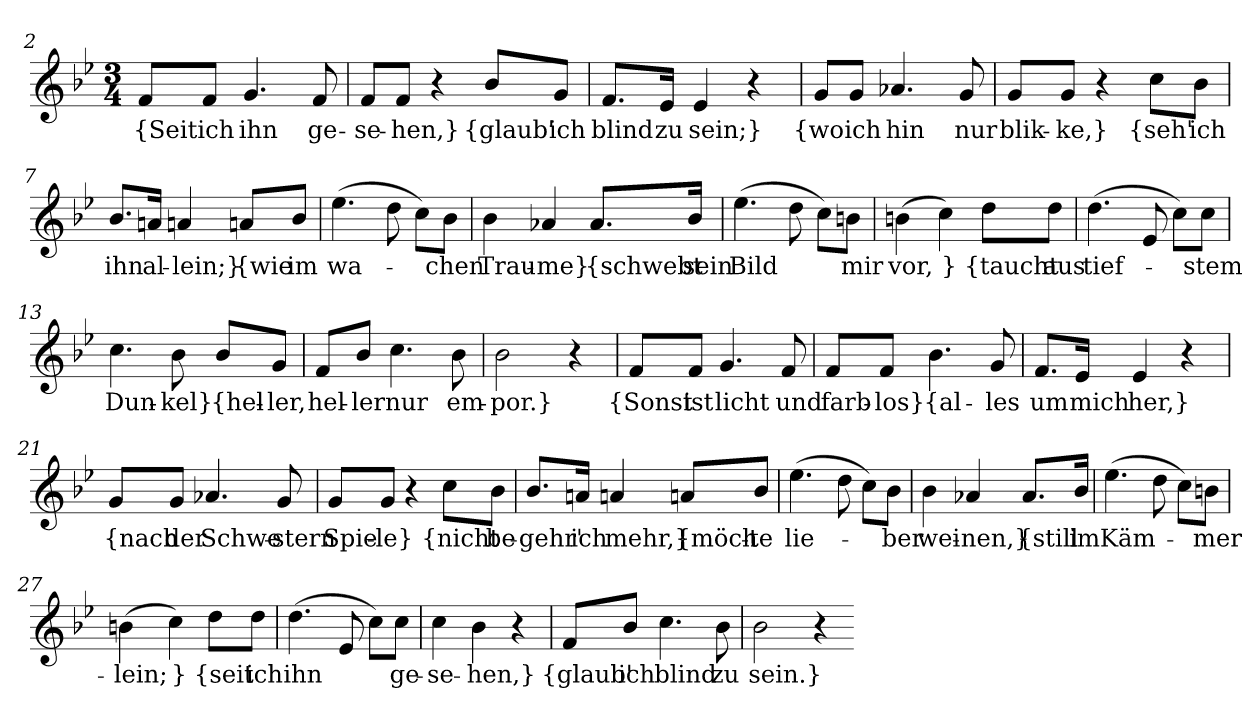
**kern	**text
*part1	*part1
*staff1	*staff1
*clefG2	*
*k[b-e-]	*
*M3/4	*
=2	=2
8f/L	{Seit
8f/J	ich
4.g	ihn
8f	ge-
=3	=3
8f/L	-se-
8f/J	-hen,}
4r	.
8b-/L	{glaub'
8g/J	ich
=4	=4
8.f/L	blind
16e-/Jk	zu
4e-	sein;}
4r	.
=5	=5
8g/L	{wo
8g/J	ich
4.a-X	hin
8g	nur
=6	=6
8g/L	blik-
8g/J	-ke,}
4r	.
8cc\L	{seh'
8b-\J	ich
=7	=7
8.b-/L	ihn
16an/Jk	al-
4an	-lein;}
8an/L	{wie
8b-/J	im
=8	=8
(4.ee-	wa-
8dd	.
8cc\L)	.
8b-\J	-chen
=9	=9
4b-	Trau-
4a-X	-me}
8.a-/L	{schwebt
16b-/Jk	sein
=10	=10
(4.ee-	Bild
8dd	.
8cc\L)	.
8bn\J	mir
=11	=11
(4bn	vor,
4cc)	}
8dd\L	{taucht
8dd\J	aus
=12	=12
(4.dd	tief-
8e-	.
8cc\L)	.
8cc\J	-stem
=13	=13
4.cc	Dun-
8b-	-kel}
8b-/L	{hel-
8g/J	-ler,
=14	=14
8f/L	hel-
8b-/J	-ler
4.cc	nur
8b-	em-
=15	=15
2b-	-por.}
4r	.
=18	=18
8f/L	{Sonst
8f/J	ist
4.g	licht
8f	und
=19	=19
8f/L	farb-
8f/J	-los}
4.b-	{al-
8g	-les
=20	=20
8.f/L	um
16e-/Jk	mich
4e-	her,}
4r	.
=21	=21
8g/L	{nach
8g/J	der
4.a-X	Schwe-
8g	-stern
=22	=22
8g/L	Spie-
8g/J	-le}
4r	.
8cc\L	{nicht
8b-\J	be-
=23	=23
8.b-/L	-gehr'
16an/Jk	ich
4an	mehr,}
8an/L	{möch-
8b-/J	-te
=24	=24
(4.ee-	lie-
8dd	.
8cc\L)	.
8b-\J	-ber
=25	=25
4b-	wei-
4a-X	-nen,}
8.a-/L	{still
16b-/Jk	im
=26	=26
(4.ee-	Käm-
8dd	.
8cc\L)	.
8bn\J	-mer-
=27	=27
(4bn	-lein;
4cc)	}
8dd\L	{seit
8dd\J	ich
=28	=28
(4.dd	ihn
8e-	.
8cc\L)	.
8cc\J	ge-
=29	=29
4cc	-se-
4b-	-hen,}
4r	.
=30	=30
8f/L	{glaub'
8b-/J	ich
4.cc	blind
8b-	zu
=31	=31
2b-	sein.}
4r	.
=-	=-
*-	*-
